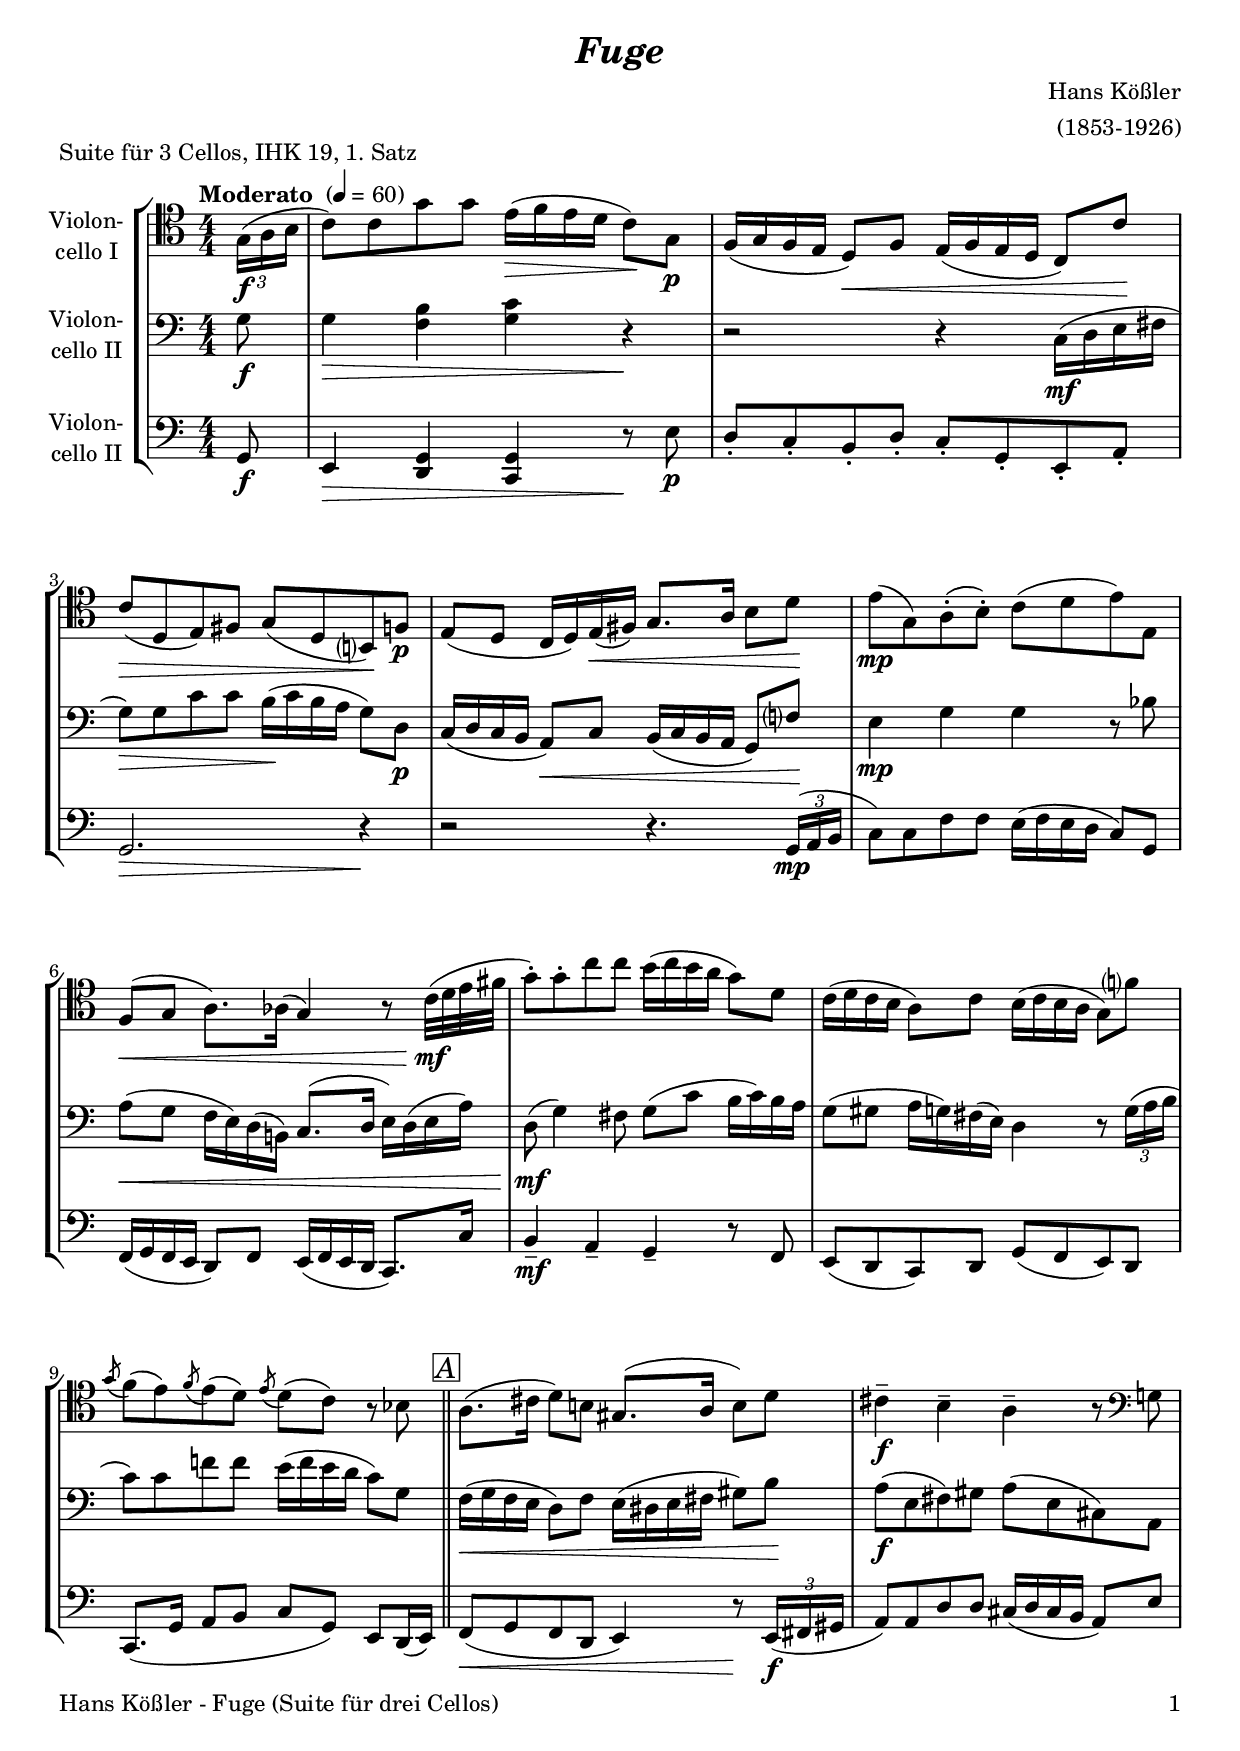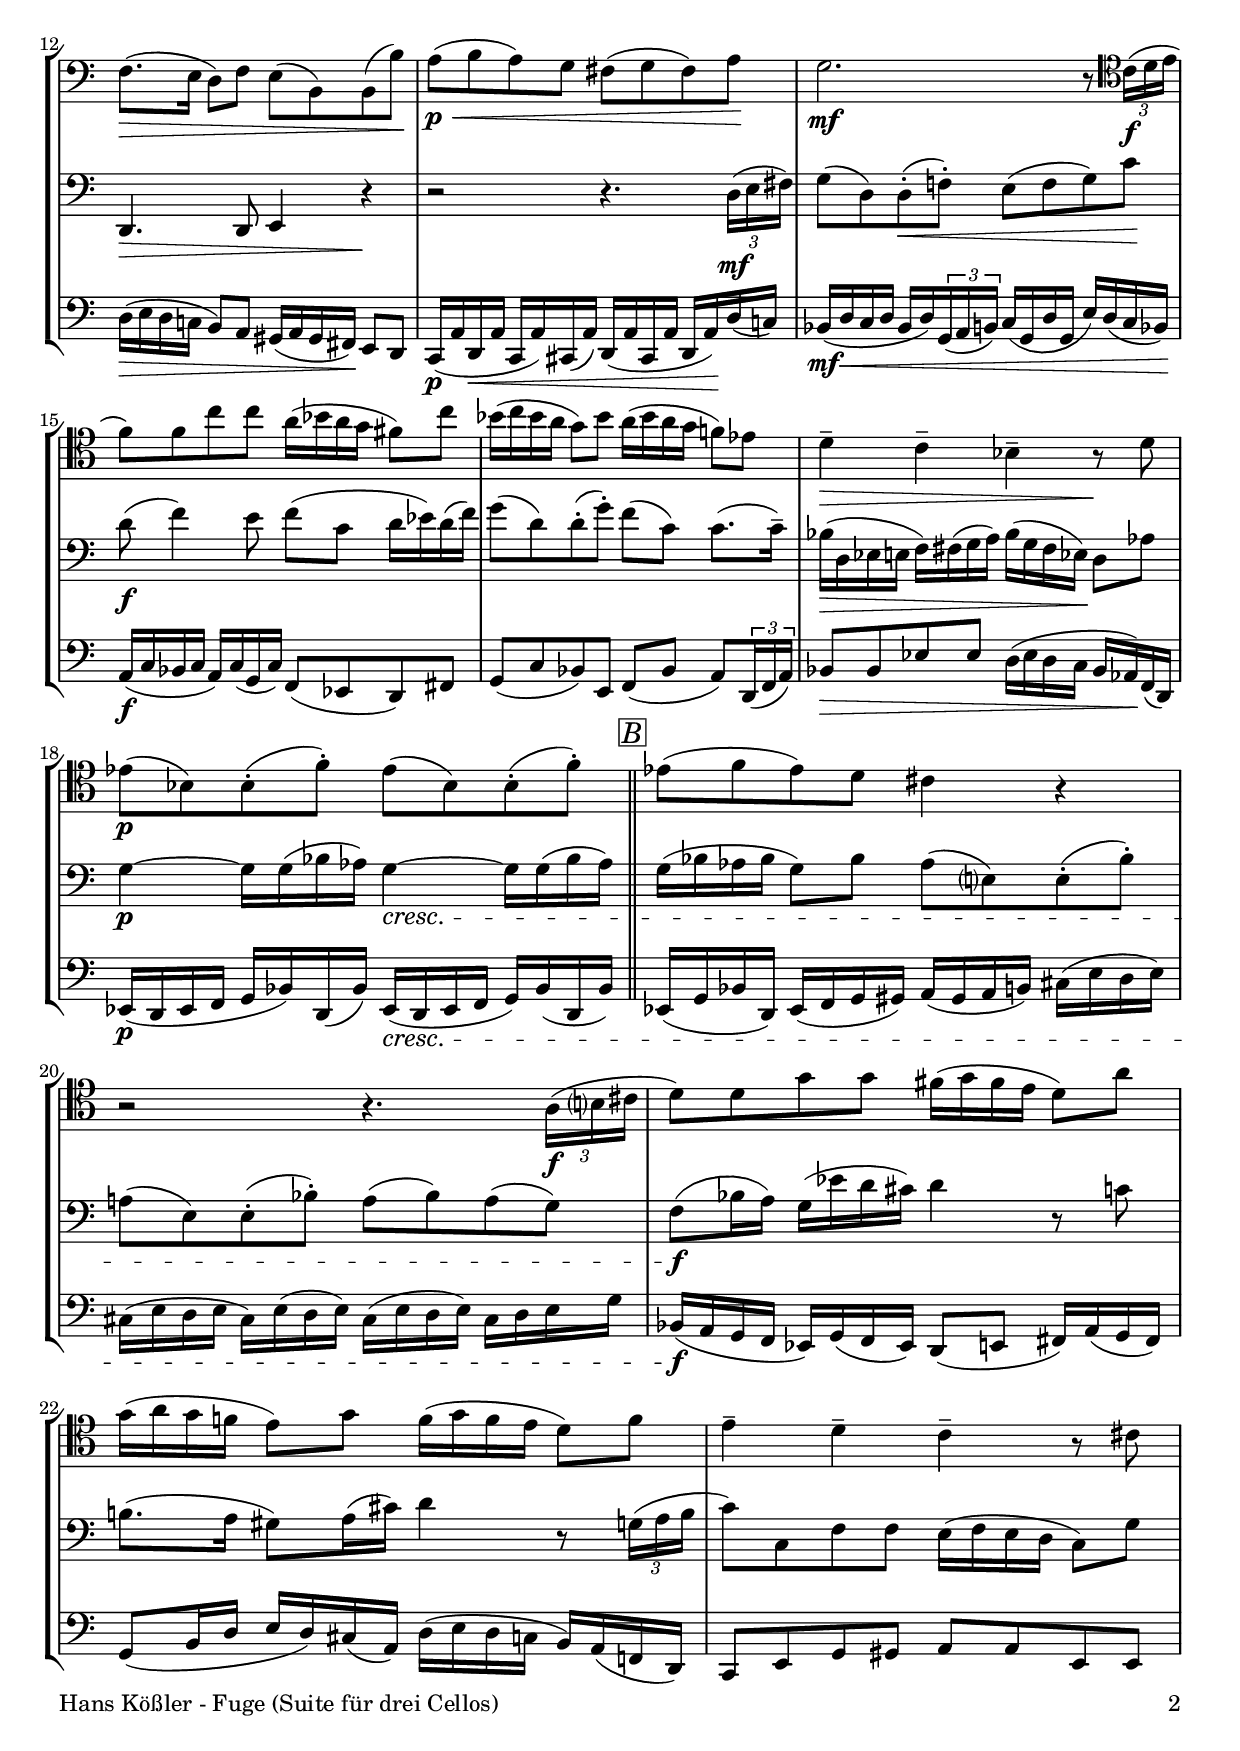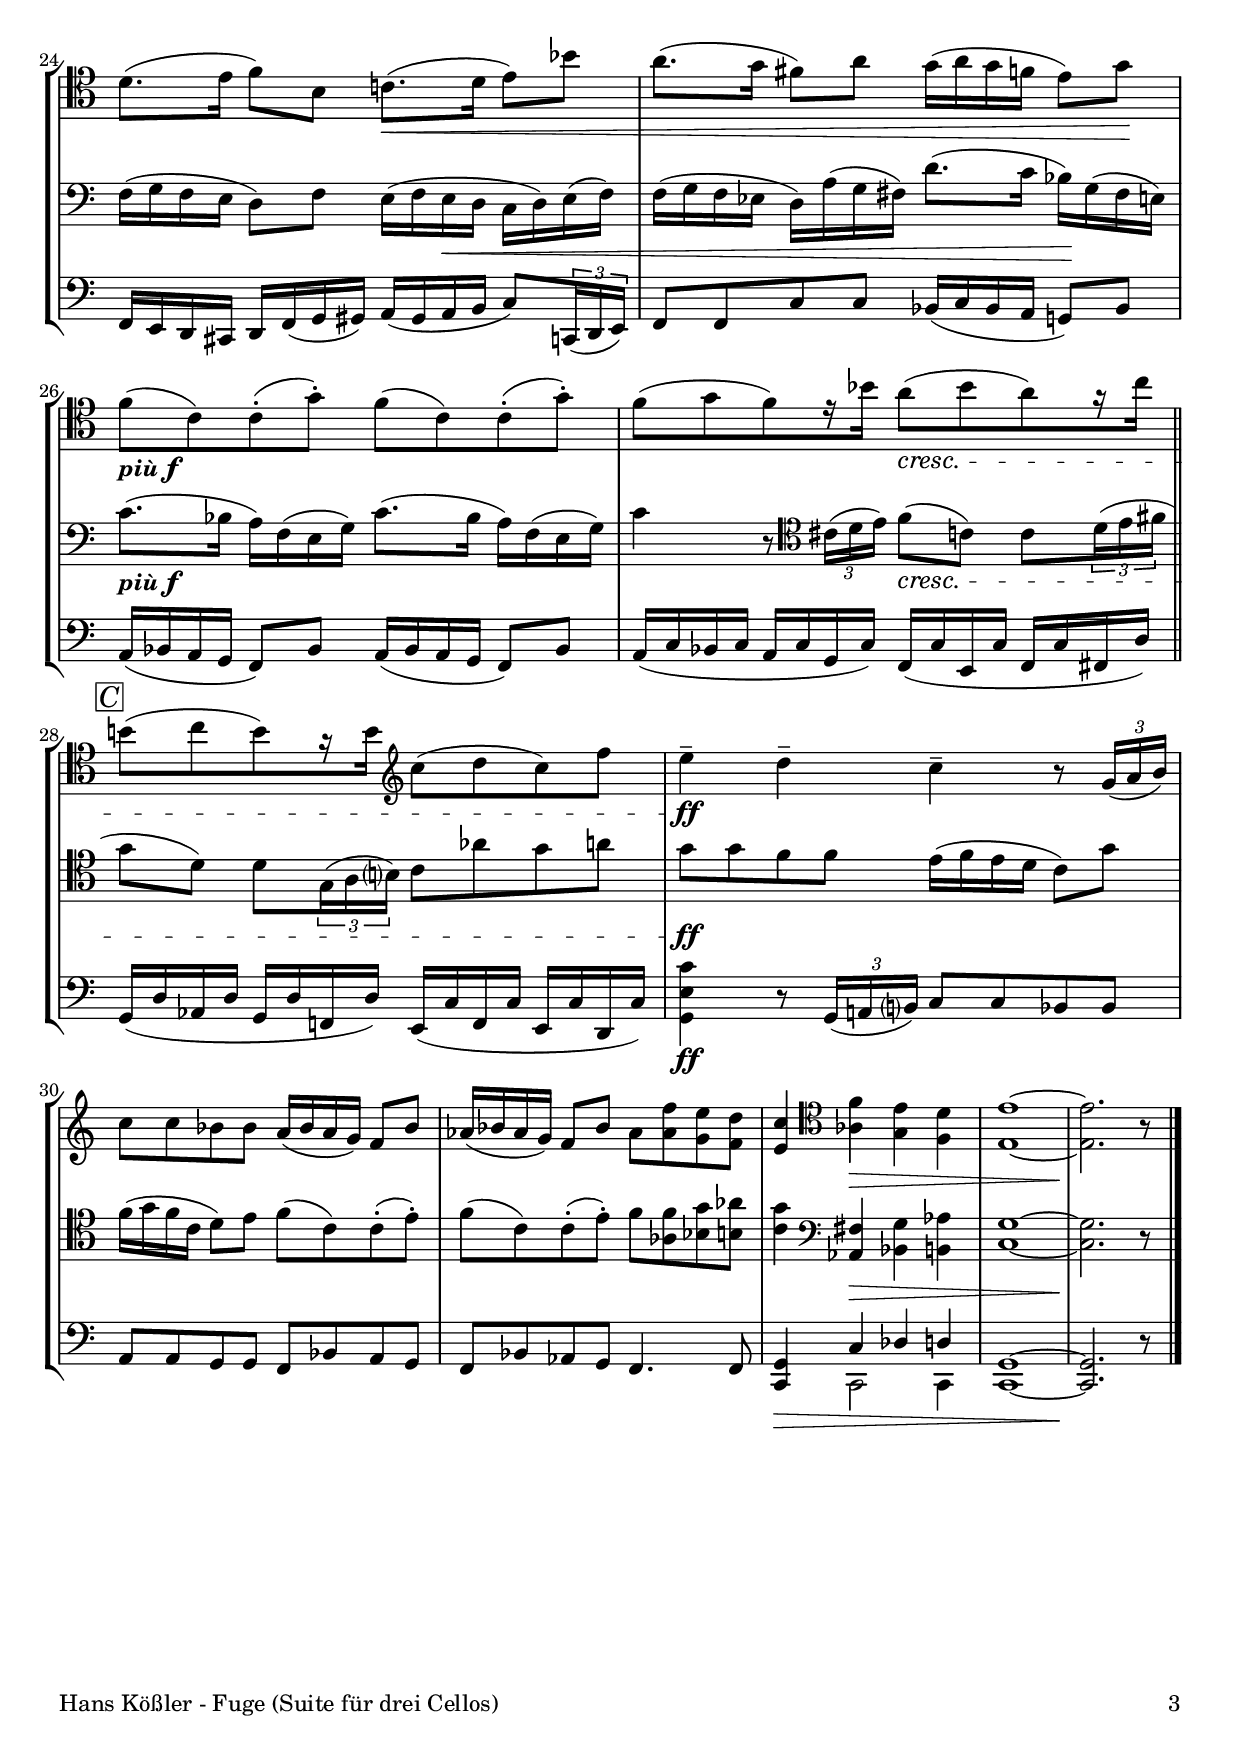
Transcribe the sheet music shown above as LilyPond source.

\version "2.18.2"
\include "deutsch.ly"
  
#(set-global-staff-size 19.9525)

\header {
  title     = \markup \bold \italic "Fuge"
  composer  = "Hans Kößler"
  arranger  = "(1853-1926)"
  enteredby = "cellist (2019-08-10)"
  piece     = "Suite für 3 Cellos, IHK 19, 1. Satz"
}

voiceconsts = {
  \key c \major
  \time 4/4
  \clef "bass"
  \numericTimeSignature
  \compressFullBarRests
  % Set default beaming for all staves
%  \set Timing.beamExceptions = #'()
%  \set Timing.baseMoment     = #(ly:make-moment 1 4)
%  \set Timing.beatStructure  = #'(1 1 1)
  \tempo "Moderato " 4=60
}

micl = "clarinet"
mifl = "flute"
miob = "oboe"
mifh = "french horn"
misx = "tenor sax"
mist = "string ensemble 1"
miba = "cello"
mivc = "bassoon"

boxa = { \bar "||" \mark \markup \box \italic "A" }
boxb = { \bar "||" \mark \markup \box \italic "B" }
boxc = { \bar "||" \mark \markup \box \italic "C" }

piuf = \markup { \bold \italic "più" \dynamic f }

va = \relative c' {
  \voiceconsts
  \clef "tenor"

  \partial 8 \tuplet 3/2 8 { g16(\f a h }
  c8) c g' g e16(\> f e d c8)\! g\p
  f16( g f e d8)\< f e16( f e d c8) c'\!
  c(\> d, e) fis g( d h?)\! f'\p
  e( d c16 d) e(\< fis) g8. a16 h8 d\!

  e(\mp g,) a(-. h)-. c( d e) e,
  f(\< g a8.) as16( g4) r8 c32(\mf d e fis
  g8)-. g-. c c h16( c h a g8) d
  c16( d c h a8) c h16( c h a g8) f'?

  \acciaccatura g f( e) \acciaccatura f e( d) \acciaccatura e d( c) r b \boxa
  a8.( cis16 d8) h! gis8.( a16 h8) d
  cis4--\f h-- a-- r8 \clef "bass" g!
  f8.(\> e16 d8) f e( h) h( h')\!
  a(\p\< h a) g fis( g fis) a\!
  g2.\mf r8 \clef "tenor" \tuplet 3/2 8 { c16(\f d e }
  f8) f c' c a16( b a g fis8) c'
  b16( c b a g8) b a16( b a g f!8) es
  d4--\> c-- b-- r8\! d

  es(\p b) b(-. f')-. es( b) b(-. f')-. \boxb
  es( f es) d cis4 r
  r2 r4. \tuplet 3/2 8 { a16(\f h? cis }
  d8) d g g fis16( g fis e d8) a'
  g16( a g f! e8) g f16( g f e d8) f

  e4-- d-- c-- r8 cis
  d8.( e16 f8) h, c!8.(\< d16 e8)  b'
  a8.( g16 fis8) a g16( a g f! e8) g\!
  f(_\piuf c) c(-. g')-. f( c) c(-. g')-.
  f[( g f) r16 b] a8[(\cresc b a) r16 c] \boxc

  h!8[( c h) r16 h] \clef "treble" c8( d c) f
  e4--\ff d-- c-- r8 \tuplet 3/2 8 { g16( a h) }
  c8 c b b a16( b a g) f8 b
  as16( b as g) f8 b as <as f'> <g e'> <f d'>
  <e c'>4 \clef "tenor" <as, f'>\> <g e'> <f d'>
  <e e'>1~
  <e e'>2.\! r8 \bar "|."
}

vb = \relative c' {
  \voiceconsts

  \partial 8 g8\f
  g4\> <f h> <g c> r\!
  r2 r4 c,16(\mf d e fis
  g8)\> g c c h16(\! c h a g8) d\p
  c16( d c h a8)\< c h16( c h a g8) f'?\!

  e4\mp g g r8 b
  a(\< g f16 e) d( h!) c8.( d16 e) d( e a)
  d,8(\mf g4) fis8 g( c h16 c) h a
  g8( gis a16 g) fis( e) d4 r8 \tuplet 3/2 8 { g16( a h }

  c8) c f! f e16( f e d c8) g \boxa
  f16(\< g f e d8) f e16( dis e fis gis8) h\!
  a(\f e fis) gis a( e cis) a
  d,4.\> d8 e4 r\!
  r2 r4. \tuplet 3/2 8 { d'16(\mf e fis) }
  
  g8( d) d(-.\< f!)-. e( f g) c\!
  d(\f f4) e8 f( c d16 es) d( f)
  g8( d) d(-. g)-. f( c) c8.( c16)--
  b(\> d, es e f) fis( g a) b( g fis es)\! d8 as'

  g4~\p g16 g( b as) g4~\cresc g16 g( b as) \boxb
  g( b as b g8) b as( e?) e(-. b')-.
  a!( e) e(-. b')-. a( b) a( g)
  f(\f b16 a) g( es' d cis) d4 r8 c
  h!8.( a16 gis8) a16( cis) d4 r8 \tuplet 3/2 8 { g,16( a h }

  c8) c, f f e16( f e d c8) g'
  f16( g f e d8) f e16( f e\< d c d) e( f)
  f( g f es d) a'( g fis) d'8.( c16 b)\! g( fis e)
  c'8.(_\piuf b16 a) f( e g) c8.( b16 a) f( e g)
  c4 r8 \clef "tenor" \tuplet 3/2 8 { cis16( d e) }

  f8(\cresc c!) c \tuplet 3/2 8 { d16( e fis } \boxc
  g8 d) d \tuplet 3/2 8 { g,16( a h?) } c8 as' g a
  g\ff g f f e16( f e d c8) g'
  f16( g f c d8) e f( c) c(-. e)-.
  f( c) c(-. e)-. f <as, f'> <b g'> <h as'>
  <c g'>4 \clef "bass" <as, fis'>\> <b g'> <h as'>
  <c g'>1~
  <c g'>2.\! r8 \bar "|."
}

vc = \relative c {
  \voiceconsts

  \partial 8 g8\f
  e4\> <d g> <c g'> r8\! e'\p
  d-. c-. h-. d-. c-. g-. e-. a-.
  g2.\> r4\!
  r2 r4. \tuplet 3/2 8 { g16(\mp a h }

  c8) c f f e16( f e d c8) g
  f16( g f e d8) f e16( f e d c8.) c'16
  h4--\mf a-- g-- r8 f
  e( d c) d g( f e) d

  c8.( g'16 a8 h c g) e d16( e) \boxa
  f8(\< g f d e4) r8\! \tuplet 3/2 8 { e16(\f fis gis }
  a8) a d d cis16( d cis h a8) e'
  d16(\> e d c! h8) a gis16( a gis fis)\! e8 d
  c16(\p a' d,\< a' c, a') cis,( a')

  d,( a' cis, a' d, a')\! d( c!)
  b(\mf d\< c d b d) \tuplet 3/2 8 { g,( a h) } c( g d' g, e') d( c b)\!
  a(\f c b c a) c( g c) f,8( es d) fis
  g( c b) e, f( b a) \tuplet 3/2 8 { d,16( f a) }
  b8\> b es es d16( es d c b as)\! f( d)

  es(\p d es f g b) d,( b') es,(\cresc d es f g) b( d, b')
  es,( g b d,) es( f g gis) a( gis a h) cis( e d e)
  cis( e d e cis) e( d e) cis( e d e) cis d e g
  b,(\f a g f es) g( f es) d8( e fis16) a( g fis)
  g8( h16 d e d) cis( a) d( e d c h) a( f! d)

  c8 e g gis a a e e
  f16 e d cis d f( g gis) a( gis a h c8) \tuplet 3/2 8 { c,16( d e) }
  f8 f c' c b16( c b a g!8) b
  a16( b a g f8) b a16( b a g f8) b
  a16( c b c a c g c)  f,( c' e, c' f, c' fis, d') \boxc

  g,( d' as d g, d' f,! d') e,( c' f, c' e, c' d, c')
  <g e' c'>4\ff r8 \tuplet 3/2 8 { g16( a! h?) } c8 c b b
  a a g g f b a g
  f b as g f4. f8

  <c g'>4\> << { c' des d } \\ { c,2 c4 } >>
  <c g'>1~
  <c g'>2.\! r8 \bar "|."
}


music = \new StaffGroup <<
      \new Staff {
	\set Staff.midiInstrument = \miba
	\set Staff.instrumentName = \markup \center-column { "Violon-" "cello I" }
	\transpose c c { \va }
      }

      \new Staff {
	\set Staff.midiInstrument = \miba
	\set Staff.instrumentName = \markup \center-column { "Violon-" "cello II" }
	\transpose c c { \vb }
      }

      \new Staff {
	\set Staff.midiInstrument = \miba
	\set Staff.instrumentName = \markup \center-column { "Violon-" "cello II" }
	\transpose c c { \vc }
      }
>>

\book {
   \paper {
    print-page-number = ##t
    print-first-page-number = ##t
    oddHeaderMarkup = \markup \null
    evenHeaderMarkup = \markup \null
    oddFooterMarkup = \markup {
      \fill-line {
        \on-the-fly #print-page-number-check-first
        "Hans Kößler - Fuge (Suite für drei Cellos)" \fromproperty #'page:page-number-string
      }
    }
    evenFooterMarkup = \oddFooterMarkup
  } \score {
    \music
    \layout {}
  }

  \score {
    \unfoldRepeats \music

    \midi {
      \context {
        \Score
      }
    }
  }
}
